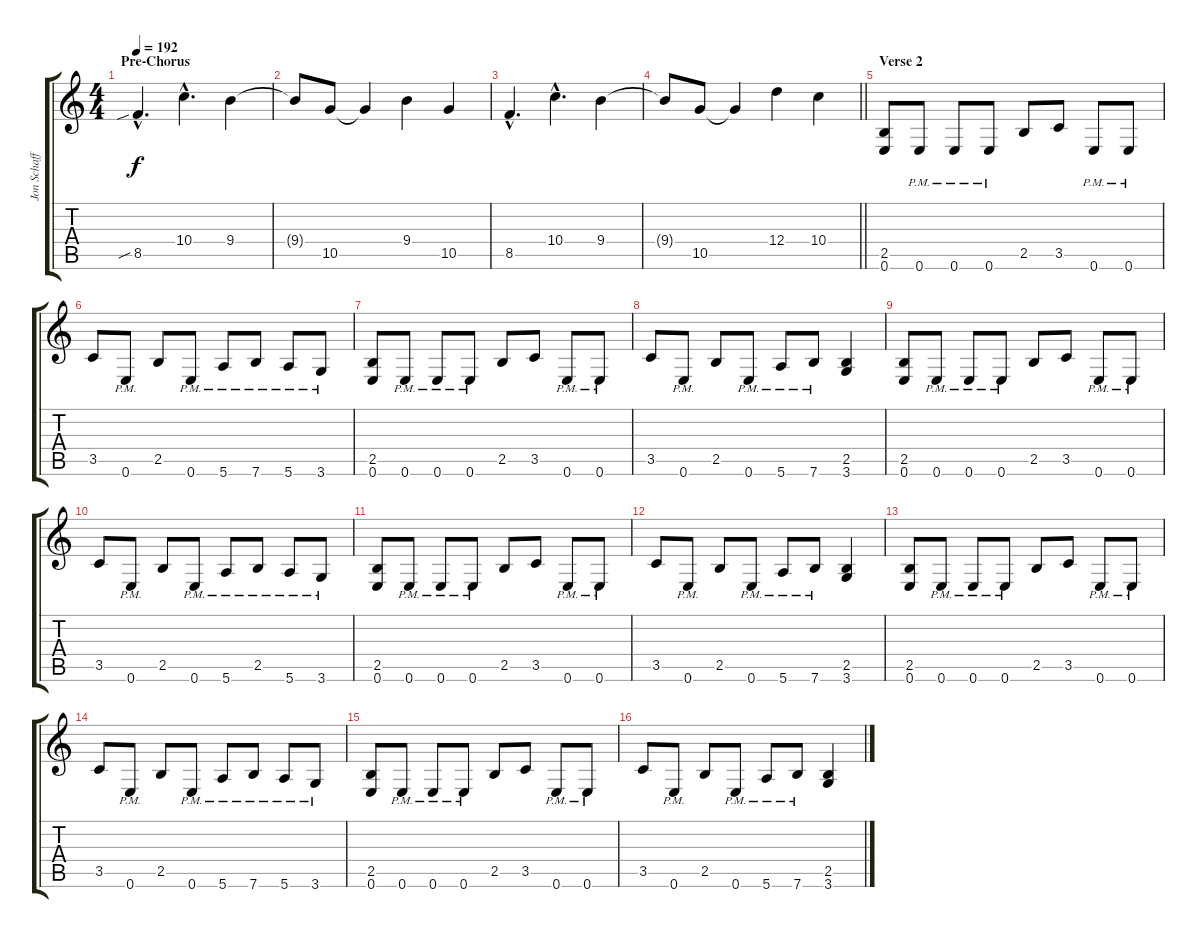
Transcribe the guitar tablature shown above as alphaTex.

\track ("Jon Schaffer" "Jon Schaff") {instrument distortionguitar}
\staff {score tabs}
\tuning (E4 B3 G3 D3 A2 E2) {hide}
\ts (4 4)
\section ("" "Pre-Chorus")
\tempo 192
\clef g2
\ks c
8.5{sib hac}.4{d dy f} 10.4{hac}.4{d} 9.4.4 |
9.4{t}.8 10.5.8 10.5{t}.4 9.4.4 10.5.4 |
8.5{hac}.4{d} 10.4{hac}.4{d} 9.4.4 |
\barLineRight lightlight
9.4{t}.8 10.5.8 10.5{t}.4 12.4.4 10.4.4 |
\section ("" "Verse 2")
(2.5 0.6).8 0.6{pm}.8 0.6{pm}.8 0.6{pm}.8 2.5.8 3.5.8 0.6{pm}.8 0.6{pm}.8 |
3.5.8 0.6{pm}.8 2.5.8 0.6{pm}.8 5.6{pm}.8 7.6{pm}.8 5.6{pm}.8 3.6{pm}.8 |
(2.5 0.6).8 0.6{pm}.8 0.6{pm}.8 0.6{pm}.8 2.5.8 3.5.8 0.6{pm}.8 0.6{pm}.8 |
3.5.8 0.6{pm}.8 2.5.8 0.6{pm}.8 5.6{pm}.8 7.6{pm}.8 (2.5 3.6).4 |
(2.5 0.6).8 0.6{pm}.8 0.6{pm}.8 0.6{pm}.8 2.5.8 3.5.8 0.6{pm}.8 0.6{pm}.8 |
3.5.8 0.6{pm}.8 2.5.8 0.6{pm}.8 5.6{pm}.8 2.5{pm}.8 5.6{pm}.8 3.6{pm}.8 |
(2.5 0.6).8 0.6{pm}.8 0.6{pm}.8 0.6{pm}.8 2.5.8 3.5.8 0.6{pm}.8 0.6{pm}.8 |
3.5.8 0.6{pm}.8 2.5.8 0.6{pm}.8 5.6{pm}.8 7.6{pm}.8 (2.5 3.6).4 |
(2.5 0.6).8 0.6{pm}.8 0.6{pm}.8 0.6{pm}.8 2.5.8 3.5.8 0.6{pm}.8 0.6{pm}.8 |
3.5.8 0.6{pm}.8 2.5.8 0.6{pm}.8 5.6{pm}.8 7.6{pm}.8 5.6{pm}.8 3.6{pm}.8 |
(2.5 0.6).8 0.6{pm}.8 0.6{pm}.8 0.6{pm}.8 2.5.8 3.5.8 0.6{pm}.8 0.6{pm}.8 |
3.5.8 0.6{pm}.8 2.5.8 0.6{pm}.8 5.6{pm}.8 7.6{pm}.8 (2.5 3.6).4
